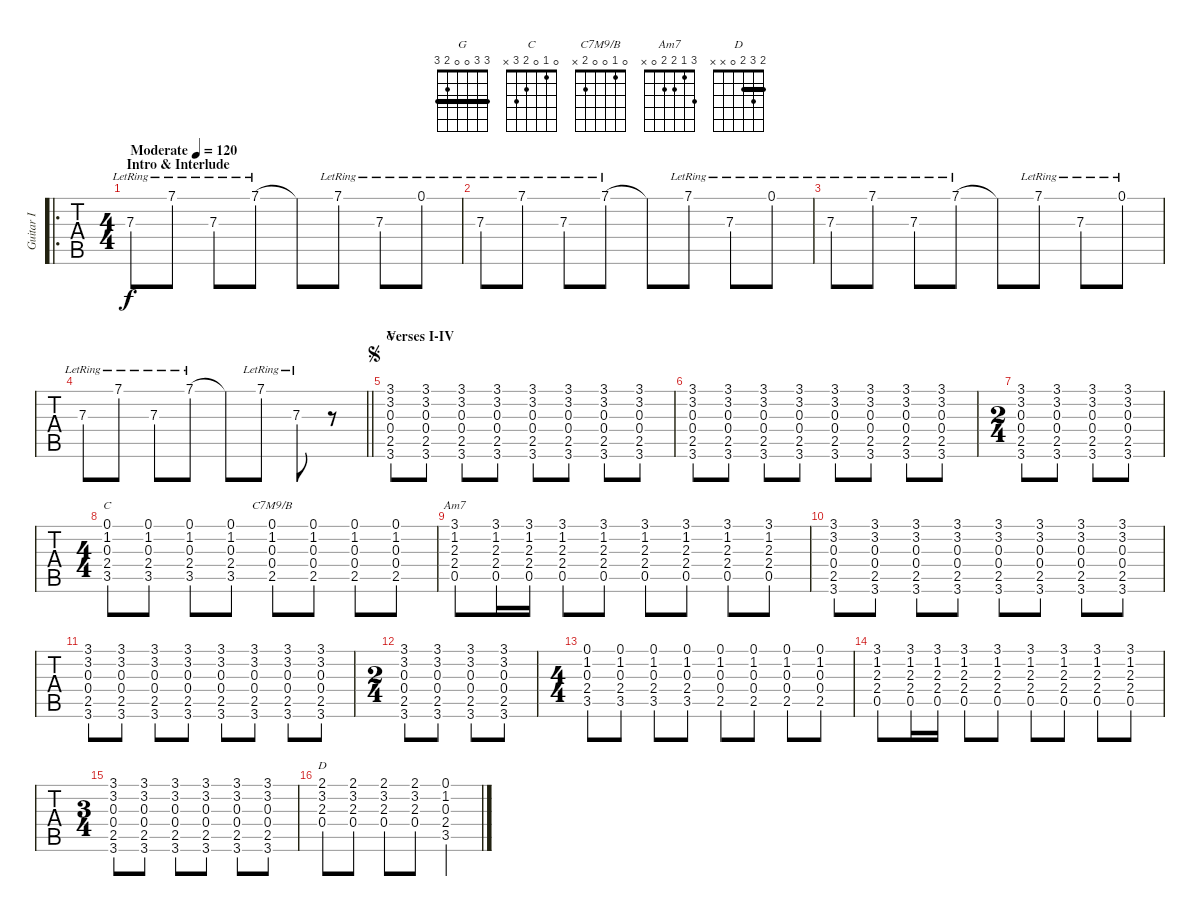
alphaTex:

\track ("Guitar I" "Guitar I") {instrument acousticguitarnylon}
\staff {tabs}
\tuning (E4 B3 G3 D3 A2 E2) {hide}
\chord ("G" 3 3 0 0 2 3) {barre 3}
\chord ("C" 0 1 0 2 3 x)
\chord ("C7M9/B" 0 1 0 0 2 x)
\chord ("Am7" 3 1 2 2 0 x)
\chord ("D" 2 3 2 0 x x) {barre 2}
\ro
\ts (4 4)
\section ("" "Intro & Interlude")
\tempo (120 "Moderate")
\clef g2
\ks c
7.3{lr}.8{dy f instrument acousticguitarnylon} 7.1{lr}.8 7.3{lr}.8 7.1{lr}.8 7.1{t}.8 7.1{lr}.8 7.3{lr}.8 0.1{lr}.8 |
7.3{lr}.8 7.1{lr}.8 7.3{lr}.8 7.1{lr}.8 7.1{t}.8 7.1{lr}.8 7.3{lr}.8 0.1{lr}.8 |
7.3{lr}.8 7.1{lr}.8 7.3{lr}.8 7.1{lr}.8 7.1{t}.8 7.1{lr}.8 7.3{lr}.8 0.1{lr}.8 |
\barLineRight lightlight
7.3{lr}.8 7.1{lr}.8 7.3{lr}.8 7.1{lr}.8 7.1{t}.8 7.1{lr}.8 7.3{lr}.8 r.8 |
\section ("" "Verses I-IV")
\jump segno
(3.1 3.2 0.3 0.4 2.5 3.6).8{ch "G"} (3.1 3.2 0.3 0.4 2.5 3.6).8 (3.1 3.2 0.3 0.4 2.5 3.6).8 (3.1 3.2 0.3 0.4 2.5 3.6).8 (3.1 3.2 0.3 0.4 2.5 3.6).8 (3.1 3.2 0.3 0.4 2.5 3.6).8 (3.1 3.2 0.3 0.4 2.5 3.6).8 (3.1 3.2 0.3 0.4 2.5 3.6).8 |
(3.1 3.2 0.3 0.4 2.5 3.6).8 (3.1 3.2 0.3 0.4 2.5 3.6).8 (3.1 3.2 0.3 0.4 2.5 3.6).8 (3.1 3.2 0.3 0.4 2.5 3.6).8 (3.1 3.2 0.3 0.4 2.5 3.6).8 (3.1 3.2 0.3 0.4 2.5 3.6).8 (3.1 3.2 0.3 0.4 2.5 3.6).8 (3.1 3.2 0.3 0.4 2.5 3.6).8 |
\ts (2 4)
(3.1 3.2 0.3 0.4 2.5 3.6).8 (3.1 3.2 0.3 0.4 2.5 3.6).8 (3.1 3.2 0.3 0.4 2.5 3.6).8 (3.1 3.2 0.3 0.4 2.5 3.6).8 |
\ts (4 4)
(0.1 1.2 0.3 2.4 3.5).8{ch "C"} (0.1 1.2 0.3 2.4 3.5).8 (0.1 1.2 0.3 2.4 3.5).8 (0.1 1.2 0.3 2.4 3.5).8 (0.1 1.2 0.3 0.4 2.5).8{ch "C7M9/B"} (0.1 1.2 0.3 0.4 2.5).8 (0.1 1.2 0.3 0.4 2.5).8 (0.1 1.2 0.3 0.4 2.5).8 |
(3.1 1.2 2.3 2.4 0.5).8{ch "Am7"} (3.1 1.2 2.3 2.4 0.5).16 (3.1 1.2 2.3 2.4 0.5).16 (3.1 1.2 2.3 2.4 0.5).8 (3.1 1.2 2.3 2.4 0.5).8 (3.1 1.2 2.3 2.4 0.5).8 (3.1 1.2 2.3 2.4 0.5).8 (3.1 1.2 2.3 2.4 0.5).8 (3.1 1.2 2.3 2.4 0.5).8 |
(3.1 3.2 0.3 0.4 2.5 3.6).8 (3.1 3.2 0.3 0.4 2.5 3.6).8 (3.1 3.2 0.3 0.4 2.5 3.6).8 (3.1 3.2 0.3 0.4 2.5 3.6).8 (3.1 3.2 0.3 0.4 2.5 3.6).8 (3.1 3.2 0.3 0.4 2.5 3.6).8 (3.1 3.2 0.3 0.4 2.5 3.6).8 (3.1 3.2 0.3 0.4 2.5 3.6).8 |
(3.1 3.2 0.3 0.4 2.5 3.6).8 (3.1 3.2 0.3 0.4 2.5 3.6).8 (3.1 3.2 0.3 0.4 2.5 3.6).8 (3.1 3.2 0.3 0.4 2.5 3.6).8 (3.1 3.2 0.3 0.4 2.5 3.6).8 (3.1 3.2 0.3 0.4 2.5 3.6).8 (3.1 3.2 0.3 0.4 2.5 3.6).8 (3.1 3.2 0.3 0.4 2.5 3.6).8 |
\ts (2 4)
(3.1 3.2 0.3 0.4 2.5 3.6).8 (3.1 3.2 0.3 0.4 2.5 3.6).8 (3.1 3.2 0.3 0.4 2.5 3.6).8 (3.1 3.2 0.3 0.4 2.5 3.6).8 |
\ts (4 4)
(0.1 1.2 0.3 2.4 3.5).8 (0.1 1.2 0.3 2.4 3.5).8 (0.1 1.2 0.3 2.4 3.5).8 (0.1 1.2 0.3 2.4 3.5).8 (0.1 1.2 0.3 0.4 2.5).8 (0.1 1.2 0.3 0.4 2.5).8 (0.1 1.2 0.3 0.4 2.5).8 (0.1 1.2 0.3 0.4 2.5).8 |
(3.1 1.2 2.3 2.4 0.5).8 (3.1 1.2 2.3 2.4 0.5).16 (3.1 1.2 2.3 2.4 0.5).16 (3.1 1.2 2.3 2.4 0.5).8 (3.1 1.2 2.3 2.4 0.5).8 (3.1 1.2 2.3 2.4 0.5).8 (3.1 1.2 2.3 2.4 0.5).8 (3.1 1.2 2.3 2.4 0.5).8 (3.1 1.2 2.3 2.4 0.5).8 |
\ts (3 4)
(3.1 3.2 0.3 0.4 2.5 3.6).8 (3.1 3.2 0.3 0.4 2.5 3.6).8 (3.1 3.2 0.3 0.4 2.5 3.6).8 (3.1 3.2 0.3 0.4 2.5 3.6).8 (3.1 3.2 0.3 0.4 2.5 3.6).8 (3.1 3.2 0.3 0.4 2.5 3.6).8 |
(2.1 3.2 2.3 0.4).8{ch "D"} (2.1 3.2 2.3 0.4).8 (2.1 3.2 2.3 0.4).8 (2.1 3.2 2.3 0.4).8 (0.1 1.2 0.3 2.4 3.5).4
